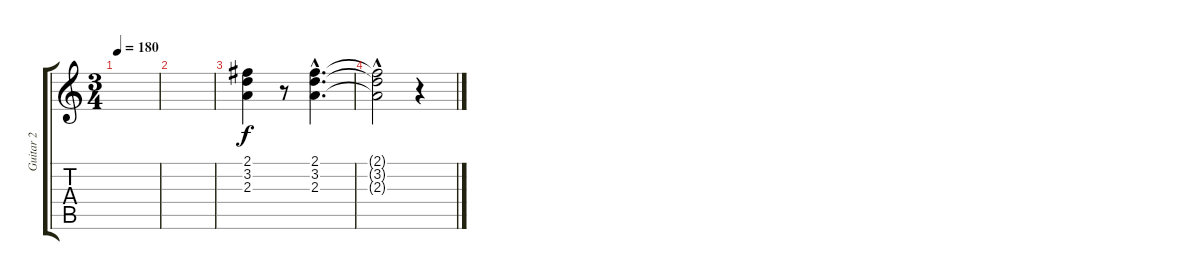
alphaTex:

\track ("Guitar 2" "Guitar 2") {instrument acousticguitarnylon}
\staff {score tabs}
\tuning (E4 B3 G3 D3 A2 E2) {hide}
\ts (3 4)
\tempo 180
\clef g2
\ks c
|
|
(2.1 3.2 2.3).4 r.8 (2.1{hac} 3.2{hac} 2.3{hac}).4{d} |
(2.1{t} 3.2{hac t} 2.3{hac t}).2 r.4
